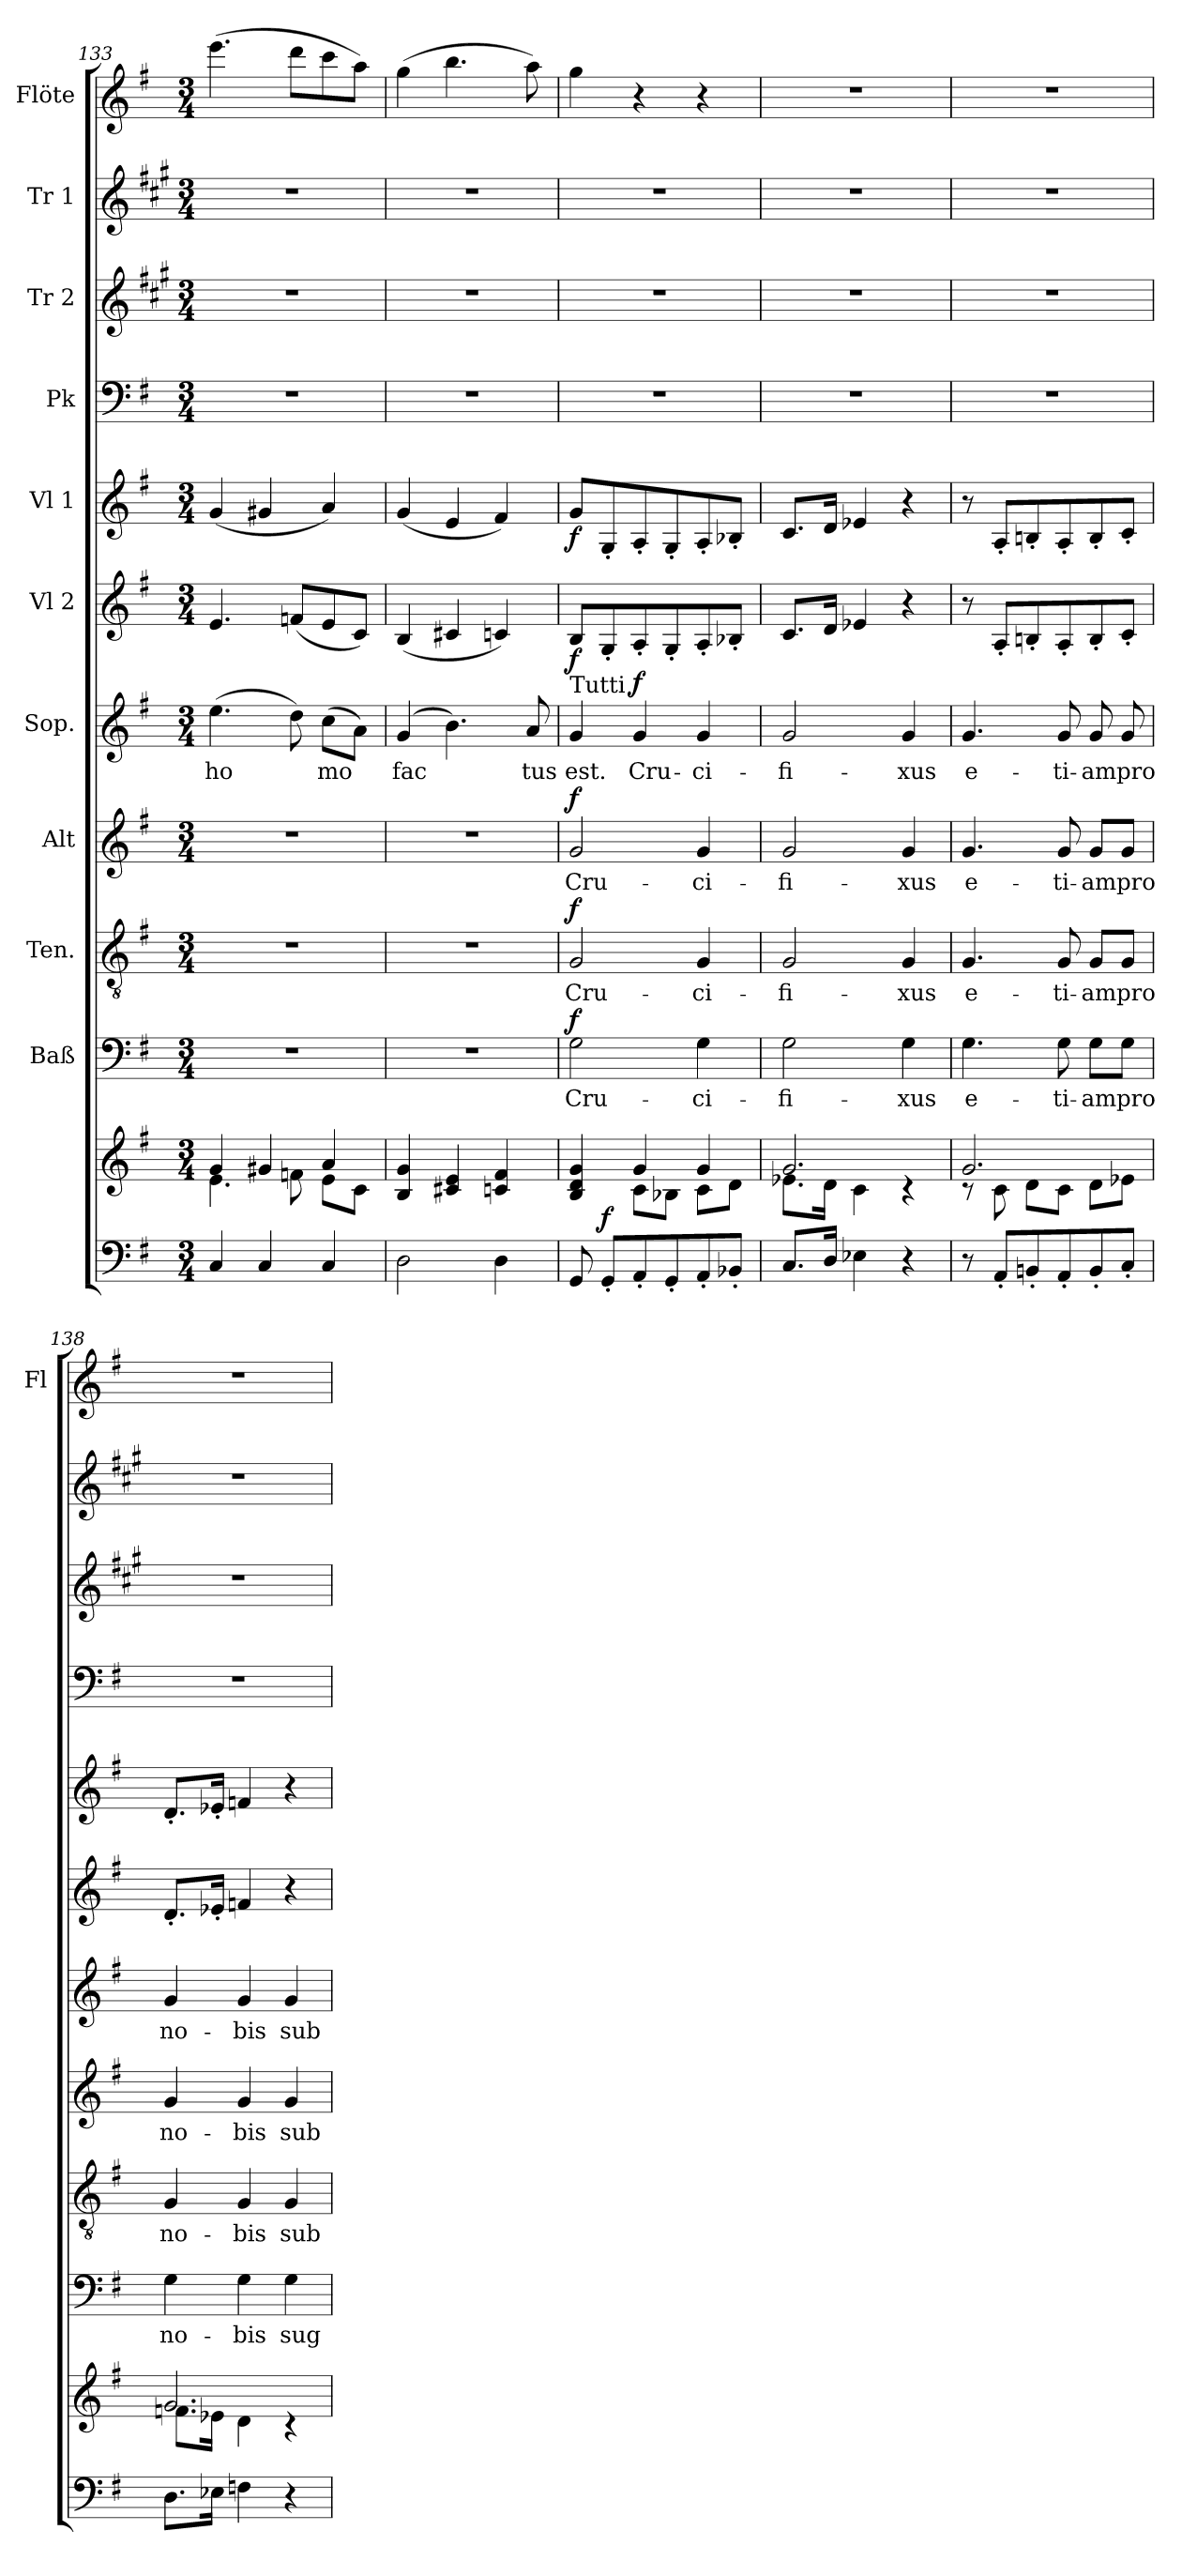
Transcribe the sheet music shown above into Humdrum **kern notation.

**kern	**kern	**dynam	**kern	**text	**dynam	**kern	**text	**dynam	**kern	**text	**dynam	**kern	**text	**dynam	**kern	**dynam	**kern	**dynam	**kern	**kern	**kern	**kern
*part11	*part11	*part11	*part10	*part10	*part10	*part9	*part9	*part9	*part8	*part8	*part8	*part7	*part7	*part7	*part6	*part6	*part5	*part5	*part4	*part3	*part2	*part1
*staff12	*staff11	*staff11/12	*staff10	*staff10	*staff10	*staff9	*staff9	*staff9	*staff8	*staff8	*staff8	*staff7	*staff7	*staff7	*staff6	*staff6	*staff5	*staff5	*staff4	*staff3	*staff2	*staff1
*	*	*	*I"Baß	*	*	*I"Ten.	*	*	*I"Alt	*	*	*I"Sop.	*	*	*I"Vl 2	*	*I"Vl 1	*	*I"Pk	*I"Tr 2	*I"Tr 1	*I"Flöte
*	*	*	*	*	*	*	*	*	*	*	*	*	*	*	*	*	*	*	*	*	*	*I'Fl
*clefF4	*clefG2	*	*clefF4	*	*	*clefGv2	*	*	*clefG2	*	*	*clefG2	*	*	*clefG2	*	*clefG2	*	*clefF4	*clefG2	*clefG2	*clefG2
*	*	*	*	*	*	*	*	*	*	*	*	*	*	*	*	*	*	*	*	*ITrd1c2	*ITrd1c2	*
*k[f#]	*k[f#]	*	*k[f#]	*	*	*k[f#]	*	*	*k[f#]	*	*	*k[f#]	*	*	*k[f#]	*	*k[f#]	*	*k[f#]	*k[f#]	*k[f#]	*k[f#]
*G:	*G:	*	*G:	*	*	*G:	*	*	*G:	*	*	*G:	*	*	*G:	*	*G:	*	*G:	*G:	*G:	*G:
*M3/4	*M3/4	*	*M3/4	*	*	*M3/4	*	*	*M3/4	*	*	*M3/4	*	*	*M3/4	*	*M3/4	*	*M3/4	*M3/4	*M3/4	*M3/4
=133	=133	=133	=133	=133	=133	=133	=133	=133	=133	=133	=133	=133	=133	=133	=133	=133	=133	=133	=133	=133	=133	=133
*	*^	*	*	*	*	*	*	*	*	*	*	*	*	*	*	*	*	*	*	*	*	*
!	!	!	!	!	!	!	!	!	!	!	!	!	!	!LO:LY:b	!	!	!	!	!	!	!	!	!
4C/	4g/	4.e\	.	2.r	.	.	2.r	.	.	2.r	.	.	(>4.ee\	ho	.	4.e/	.	(<4g/	.	2.r	2.r	2.r	(>4.eee\
4C/	4g#X/	.	.	.	.	.	.	.	.	.	.	.	.	.	.	.	.	4g#X/	.	.	.	.	.
.	.	8fn\	.	.	.	.	.	.	.	.	.	.	8dd\)	.	.	(<8fn/L	.	.	.	.	.	.	8ddd\L
!	!	!	!	!	!	!	!	!	!	!	!	!	!	!LO:LY:b	!	!	!	!	!	!	!	!	!
4C/	4a/	8e\L	.	.	.	.	.	.	.	.	.	.	(>8cc\L	mo	.	8e/	.	4a/)	.	.	.	.	8ccc\
.	.	8c\J	.	.	.	.	.	.	.	.	.	.	8a\J)	.	.	8c/J)	.	.	.	.	.	.	8aa\J)
=134	=134	=134	=134	=134	=134	=134	=134	=134	=134	=134	=134	=134	=134	=134	=134	=134	=134	=134	=134	=134	=134	=134	=134
!	!	!	!	!	!	!	!	!	!	!	!	!	!	!LO:LY:b	!	!	!	!	!	!	!	!	!
*	*v	*v	*	*	*	*	*	*	*	*	*	*	*	*	*	*	*	*	*	*	*	*	*
2D\	4B/ 4g/	.	2.r	.	.	2.r	.	.	2.r	.	.	(4g/	fac	.	(<4B/	.	(<4g/	.	2.r	2.r	2.r	(>4gg\
.	4c#X/ 4e/	.	.	.	.	.	.	.	.	.	.	4.b\)	.	.	4c#X/	.	4e/	.	.	.	.	4.bb\
4D\	4cn/ 4f#/	.	.	.	.	.	.	.	.	.	.	.	.	.	4cn/)	.	4f#/)	.	.	.	.	.
!	!	!	!	!	!	!	!	!	!	!	!	!	!LO:LY:b	!	!	!	!	!	!	!	!	!
.	.	.	.	.	.	.	.	.	.	.	.	8a/	tus	.	.	.	.	.	.	.	.	8aa\)
=135	=135	=135	=135	=135	=135	=135	=135	=135	=135	=135	=135	=135	=135	=135	=135	=135	=135	=135	=135	=135	=135	=135
*	*^	*	*	*	*	*	*	*	*	*	*	*	*	*	*	*	*	*	*	*	*	*
!	!	!	!	!	!	!	!	!	!	!	!	!	!LO:TX:a:t=Tutti	!	!	!	!	!	!	!	!	!	!
!	!	!	!	!	!LO:LY:b	!LO:DY:a	!	!LO:LY:b	!LO:DY:a	!	!LO:LY:b	!LO:DY:a	!	!LO:LY:b	!	!	!LO:DY:b	!	!LO:DY:b	!	!	!	!
8GG/	4B/ 4d/ 4g/	4ryy	.	2G\	Cru-	f	2G/	Cru-	f	2g/	Cru-	f	4g/	est.	.	8B/L	f	8g/L	f	2.r	2.r	2.r	4gg\
!	!	!	!LO:DY:a=2	!	!	!	!	!	!	!	!	!	!	!	!	!	!	!	!	!	!	!	!
8GG'</L	.	.	f	.	.	.	.	.	.	.	.	.	.	.	.	8G'</	.	8G'</	.	.	.	.	.
!	!	!	!	!	!	!	!	!	!	!	!	!	!	!LO:LY:b	!LO:DY:a	!	!	!	!	!	!	!	!
8AA'</	4g/	8c\L	.	.	.	.	.	.	.	.	.	.	4g/	Cru-	f	8A'</	.	8A'</	.	.	.	.	4r
8GG'</	.	8B-X\J	.	.	.	.	.	.	.	.	.	.	.	.	.	8G'</	.	8G'</	.	.	.	.	.
!	!	!	!	!	!LO:LY:b	!	!	!LO:LY:b	!	!	!LO:LY:b	!	!	!LO:LY:b	!	!	!	!	!	!	!	!	!
8AA'</	4g/	8c\L	.	4G\	-ci-	.	4G/	-ci-	.	4g/	-ci-	.	4g/	-ci-	.	8A'</	.	8A'</	.	.	.	.	4r
8BB-X'</J	.	8d\J	.	.	.	.	.	.	.	.	.	.	.	.	.	8B-X'</J	.	8B-X'</J	.	.	.	.	.
=136	=136	=136	=136	=136	=136	=136	=136	=136	=136	=136	=136	=136	=136	=136	=136	=136	=136	=136	=136	=136	=136	=136	=136
!	!	!	!	!	!LO:LY:b	!	!	!LO:LY:b	!	!	!LO:LY:b	!	!	!LO:LY:b	!	!	!	!	!	!	!	!	!
8.C/L	2.g/	8.e-X\L	.	2G\	-fi-	.	2G/	-fi-	.	2g/	-fi-	.	2g/	-fi-	.	8.c/L	.	8.c/L	.	2.r	2.r	2.r	2.r
16D/Jk	.	16d\Jk	.	.	.	.	.	.	.	.	.	.	.	.	.	16d/Jk	.	16d/Jk	.	.	.	.	.
4E-X\	.	4c\	.	.	.	.	.	.	.	.	.	.	.	.	.	4e-X/	.	4e-X/	.	.	.	.	.
!	!	!	!	!	!LO:LY:b	!	!	!LO:LY:b	!	!	!LO:LY:b	!	!	!LO:LY:b	!	!	!	!	!	!	!	!	!
4r	.	4rc	.	4G\	-xus	.	4G/	-xus	.	4g/	-xus	.	4g/	-xus	.	4r	.	4r	.	.	.	.	.
!!LO:PB:g=z
=137	=137	=137	=137	=137	=137	=137	=137	=137	=137	=137	=137	=137	=137	=137	=137	=137	=137	=137	=137	=137	=137	=137	=137
!	!	!	!	!	!LO:LY:b	!	!	!LO:LY:b	!	!	!LO:LY:b	!	!	!LO:LY:b	!	!	!	!	!	!	!	!	!
8r	2.g/	8rc	.	4.G\	e-	.	4.G/	e-	.	4.g/	e-	.	4.g/	e-	.	8r	.	8r	.	2.r	2.r	2.r	2.r
8AA'</L	.	8c\	.	.	.	.	.	.	.	.	.	.	.	.	.	8A'</L	.	8A'</L	.	.	.	.	.
8BBn'</	.	8d\L	.	.	.	.	.	.	.	.	.	.	.	.	.	8Bn'</	.	8Bn'</	.	.	.	.	.
!	!	!	!	!	!LO:LY:b	!	!	!LO:LY:b	!	!	!LO:LY:b	!	!	!LO:LY:b	!	!	!	!	!	!	!	!	!
8AA'</	.	8c\J	.	8G\	-ti-	.	8G/	-ti-	.	8g/	-ti-	.	8g/	-ti-	.	8A'</	.	8A'</	.	.	.	.	.
!	!	!	!	!	!LO:LY:b	!	!	!LO:LY:b	!	!	!LO:LY:b	!	!	!LO:LY:b	!	!	!	!	!	!	!	!	!
8BB'</	.	8d\L	.	8G\L	-am	.	8G/L	-am	.	8g/L	-am	.	8g/	-am	.	8B'</	.	8B'</	.	.	.	.	.
!	!	!	!	!	!LO:LY:b	!	!	!LO:LY:b	!	!	!LO:LY:b	!	!	!LO:LY:b	!	!	!	!	!	!	!	!	!
8C'</J	.	8e-X\J	.	8G\J	pro	.	8G/J	pro	.	8g/J	pro	.	8g/	pro	.	8c'</J	.	8c'</J	.	.	.	.	.
=138	=138	=138	=138	=138	=138	=138	=138	=138	=138	=138	=138	=138	=138	=138	=138	=138	=138	=138	=138	=138	=138	=138	=138
!	!	!	!	!	!LO:LY:b	!	!	!LO:LY:b	!	!	!LO:LY:b	!	!	!LO:LY:b	!	!	!	!	!	!	!	!	!
8.D\L	2.g/	8.fn\L	.	4G\	no-	.	4G/	no-	.	4g/	no-	.	4g/	no-	.	8.d'</L	.	8.d'</L	.	2.r	2.r	2.r	2.r
16E-X\Jk	.	16e-X\Jk	.	.	.	.	.	.	.	.	.	.	.	.	.	16e-X'</Jk	.	16e-X'</Jk	.	.	.	.	.
!	!	!	!	!	!LO:LY:b	!	!	!LO:LY:b	!	!	!LO:LY:b	!	!	!LO:LY:b	!	!	!	!	!	!	!	!	!
4Fn\	.	4d\	.	4G\	-bis	.	4G/	-bis	.	4g/	-bis	.	4g/	-bis	.	4fn/	.	4fn/	.	.	.	.	.
!	!	!	!	!	!LO:LY:b	!	!	!LO:LY:b	!	!	!LO:LY:b	!	!	!LO:LY:b	!	!	!	!	!	!	!	!	!
4r	.	4rc	.	4G\	sug	.	4G/	sub	.	4g/	sub	.	4g/	sub	.	4r	.	4r	.	.	.	.	.
*	*v	*v	*	*	*	*	*	*	*	*	*	*	*	*	*	*	*	*	*	*	*	*	*
=	=	=	=	=	=	=	=	=	=	=	=	=	=	=	=	=	=	=	=	=	=	=
*-	*-	*-	*-	*-	*-	*-	*-	*-	*-	*-	*-	*-	*-	*-	*-	*-	*-	*-	*-	*-	*-	*-
